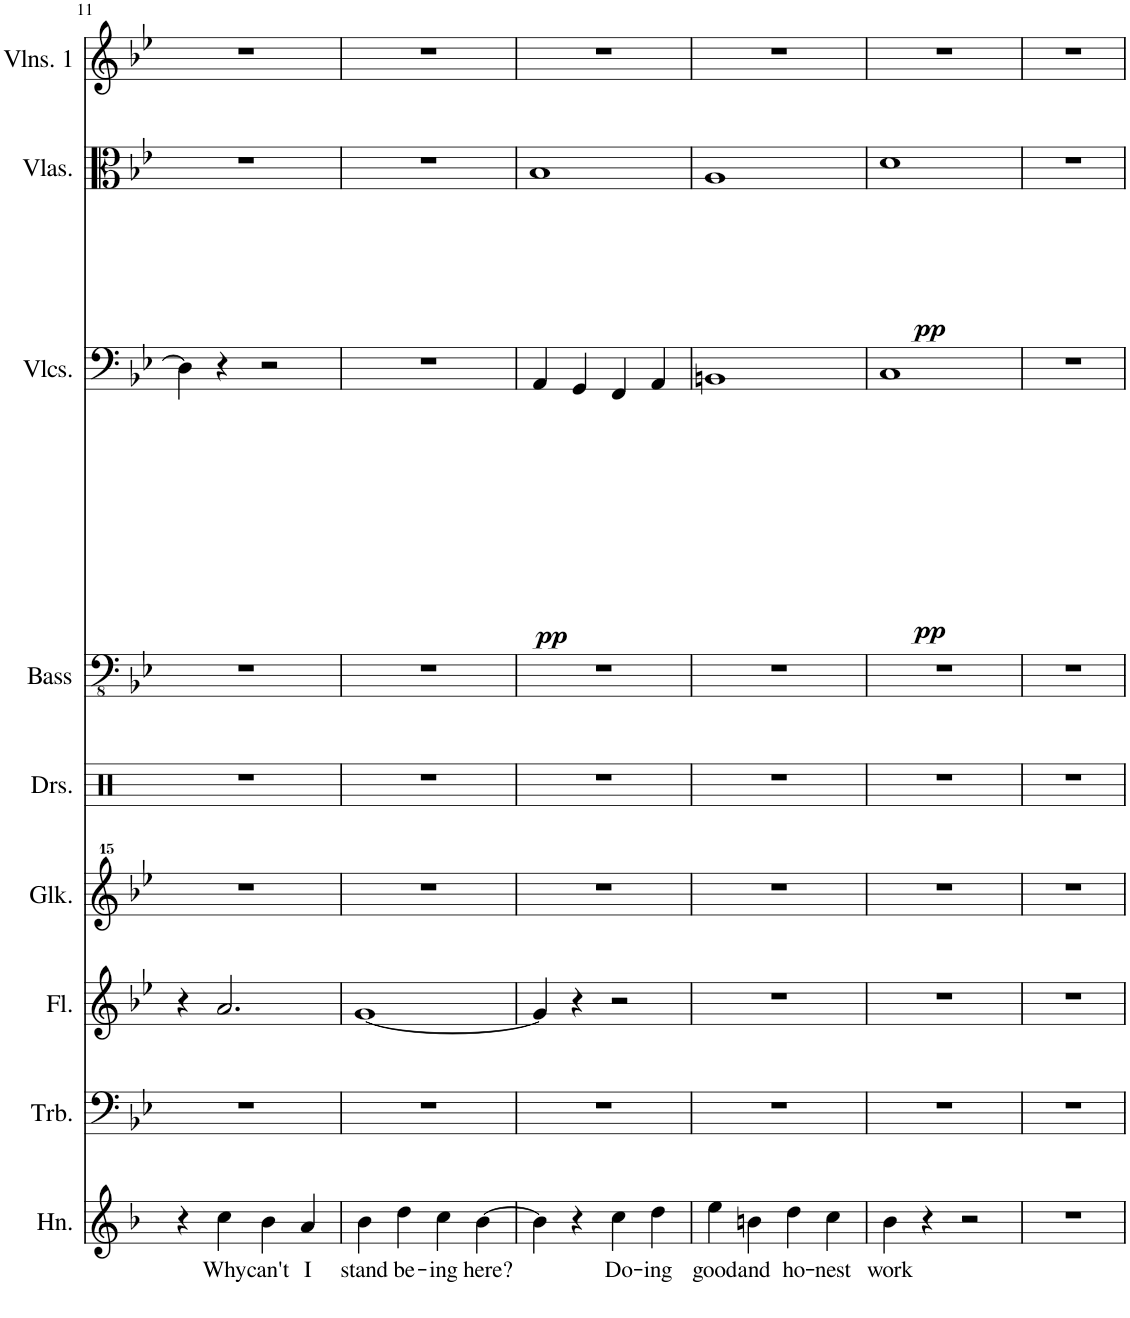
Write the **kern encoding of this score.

**kern	**text	**kern	**kern	**kern	**kern	**kern	**kern	**dynam	**kern	**dynam	**kern
*part9	*part9	*part8	*part7	*part6	*part5	*part4	*part3	*part3	*part2	*part2	*part1
*staff9	*staff9	*staff8	*staff7	*staff6	*staff5	*staff4	*staff3	*staff3	*staff2	*staff2	*staff1
*I"Horn	*	*I"Trombone	*I"Flute	*I"Glockenspiel	*I"Drumset	*I"Acoustic Bass	*I"Violoncellos	*	*I"Violas	*	*I"Violins 1
*I'Hn.	*	*I'Trb.	*I'Fl.	*I'Glk.	*I'Drs.	*I'Bass	*I'Vlcs.	*	*I'Vlas.	*	*I'Vlns. 1
!!LO:PB:g=z
*clefG2	*	*clefF4	*clefG2	*clefG^^2	*clefX	*clefFv4	*clefF4	*	*clefC3	*	*clefG2
*Trd4c7	*	*	*	*	*	*	*	*	*	*	*
*k[b-]	*	*k[b-e-]	*k[b-e-]	*k[b-e-]	*k[]	*k[b-e-]	*k[b-e-]	*	*k[b-e-]	*	*k[b-e-]
*M4/4	*	*M4/4	*M4/4	*M4/4	*M4/4	*M4/4	*M4/4	*	*M4/4	*	*M4/4
=11	=11	=11	=11	=11	=11	=11	=11	=11	=11	=11	=11
4r	.	1r	4r	1r	1r	1r	4D\]	.	1r	.	1r
!	!LO:LY:b	!	!	!	!	!	!	!	!	!	!
4cc\	Why	.	2.a/	.	.	.	4r	.	.	.	.
!	!LO:LY:b	!	!	!	!	!	!	!	!	!	!
4b-\	can't	.	.	.	.	.	2r	.	.	.	.
!	!LO:LY:b	!	!	!	!	!	!	!	!	!	!
4a/	I	.	.	.	.	.	.	.	.	.	.
=12	=12	=12	=12	=12	=12	=12	=12	=12	=12	=12	=12
!	!LO:LY:b	!	!	!	!	!	!	!	!	!	!
4b-\	stand	1r	[1g	1r	1r	1r	1r	.	1r	.	1r
!	!LO:LY:b	!	!	!	!	!	!	!	!	!	!
4dd\	be-	.	.	.	.	.	.	.	.	.	.
!	!LO:LY:b	!	!	!	!	!	!	!	!	!	!
4cc\	-ing	.	.	.	.	.	.	.	.	.	.
!	!LO:LY:b	!	!	!	!	!	!	!	!	!	!
[4b-\	here?	.	.	.	.	.	.	.	.	.	.
=13	=13	=13	=13	=13	=13	=13	=13	=13	=13	=13	=13
!	!	!	!	!	!	!	!	!LO:DY:b	!	!	!
4b-\]	.	1r	4g/]	1r	1r	1r	4AA/	pp	1B-	.	1r
4r	.	.	4r	.	.	.	4GG/	.	.	.	.
!	!LO:LY:b	!	!	!	!	!	!	!	!	!	!
4cc\	Do-	.	2r	.	.	.	4FF/	.	.	.	.
!	!LO:LY:b	!	!	!	!	!	!	!	!	!	!
4dd\	-ing	.	.	.	.	.	4AA/	.	.	.	.
=14	=14	=14	=14	=14	=14	=14	=14	=14	=14	=14	=14
!	!LO:LY:b	!	!	!	!	!	!	!	!	!	!
4ee\	good	1r	1r	1r	1r	1r	1BBn	.	1A	.	1r
!	!LO:LY:b	!	!	!	!	!	!	!	!	!	!
4bn\	and	.	.	.	.	.	.	.	.	.	.
!	!LO:LY:b	!	!	!	!	!	!	!	!	!	!
4dd\	ho-	.	.	.	.	.	.	.	.	.	.
!	!LO:LY:b	!	!	!	!	!	!	!	!	!	!
4cc\	-nest	.	.	.	.	.	.	.	.	.	.
=15	=15	=15	=15	=15	=15	=15	=15	=15	=15	=15	=15
!	!LO:LY:b	!	!	!	!	!	!	!LO:DY:b	!	!LO:DY:b	!
4b-\	work	1r	1r	1r	1r	1r	1C	pp	1d	pp	1r
4r	.	.	.	.	.	.	.	.	.	.	.
2r	.	.	.	.	.	.	.	.	.	.	.
=16	=16	=16	=16	=16	=16	=16	=16	=16	=16	=16	=16
1r	.	1r	1r	1r	1r	1r	1r	.	1r	.	1r
=	=	=	=	=	=	=	=	=	=	=	=
*-	*-	*-	*-	*-	*-	*-	*-	*-	*-	*-	*-
